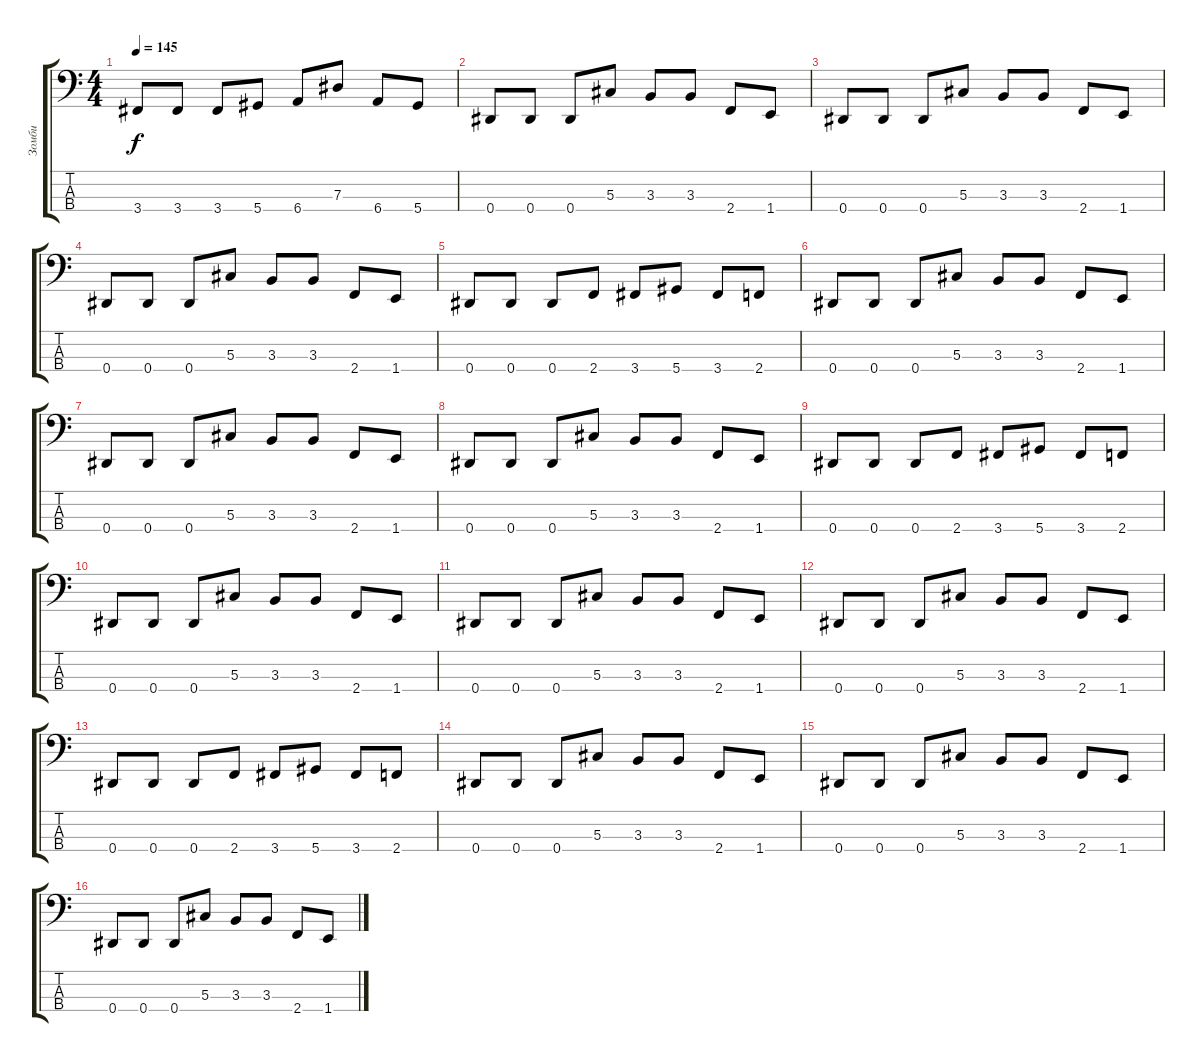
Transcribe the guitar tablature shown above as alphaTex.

\track ("Зомби" "Зомби") {instrument slapbass2}
\staff {score tabs}
\tuning (Gb2 Db2 Ab1 Eb1) {hide}
\ts (4 4)
\tempo 145
\clef f4
\ks c
3.4.8{dy f} 3.4.8 3.4.8 5.4.8 6.4.8 7.3.8 6.4.8 5.4.8 |
0.4.8 0.4.8 0.4.8 5.3.8 3.3.8 3.3.8 2.4.8 1.4.8 |
0.4.8 0.4.8 0.4.8 5.3.8 3.3.8 3.3.8 2.4.8 1.4.8 |
0.4.8 0.4.8 0.4.8 5.3.8 3.3.8 3.3.8 2.4.8 1.4.8 |
0.4.8 0.4.8 0.4.8 2.4.8 3.4.8 5.4.8 3.4.8 2.4.8 |
0.4.8 0.4.8 0.4.8 5.3.8 3.3.8 3.3.8 2.4.8 1.4.8 |
0.4.8 0.4.8 0.4.8 5.3.8 3.3.8 3.3.8 2.4.8 1.4.8 |
0.4.8 0.4.8 0.4.8 5.3.8 3.3.8 3.3.8 2.4.8 1.4.8 |
0.4.8 0.4.8 0.4.8 2.4.8 3.4.8 5.4.8 3.4.8 2.4.8 |
0.4.8 0.4.8 0.4.8 5.3.8 3.3.8 3.3.8 2.4.8 1.4.8 |
0.4.8 0.4.8 0.4.8 5.3.8 3.3.8 3.3.8 2.4.8 1.4.8 |
0.4.8 0.4.8 0.4.8 5.3.8 3.3.8 3.3.8 2.4.8 1.4.8 |
0.4.8 0.4.8 0.4.8 2.4.8 3.4.8 5.4.8 3.4.8 2.4.8 |
0.4.8 0.4.8 0.4.8 5.3.8 3.3.8 3.3.8 2.4.8 1.4.8 |
0.4.8 0.4.8 0.4.8 5.3.8 3.3.8 3.3.8 2.4.8 1.4.8 |
0.4.8 0.4.8 0.4.8 5.3.8 3.3.8 3.3.8 2.4.8 1.4.8
